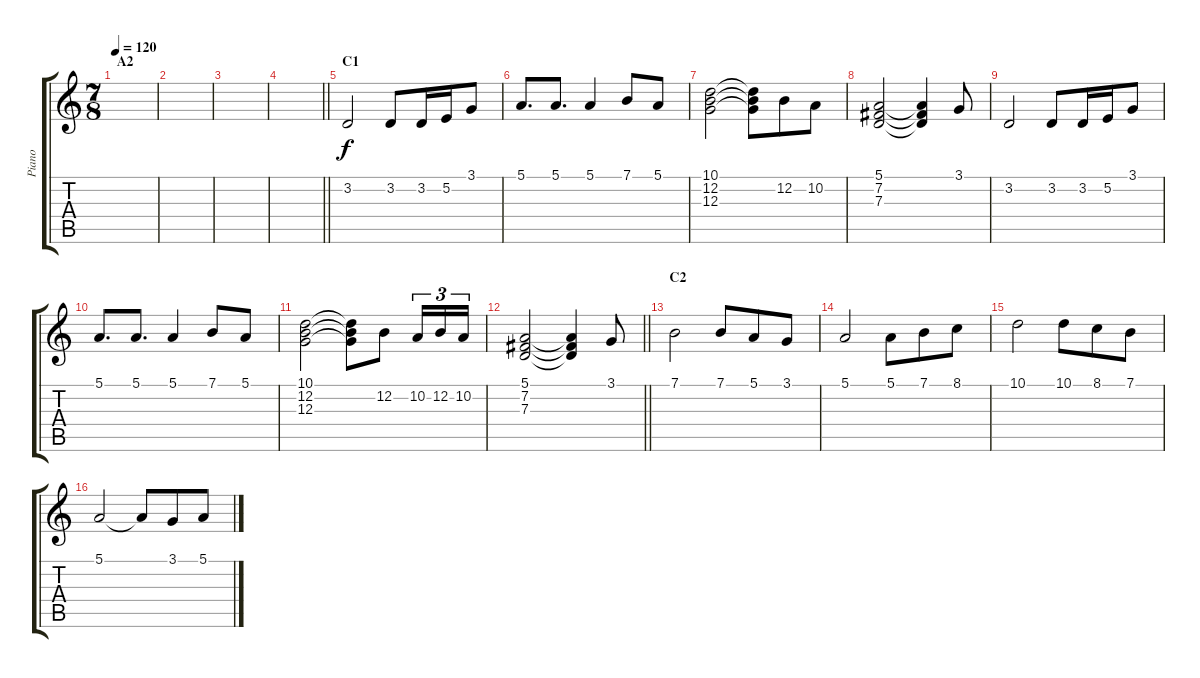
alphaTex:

\track ("Piano" "Piano") {instrument acousticgrandpiano}
\staff {score tabs}
\tuning (E4 B3 G3 D3 A2 E2) {hide}
\ts (7 8)
\section ("" "A2")
\tempo 120
\clef g2
\ks c
|
|
|
\barLineRight lightlight
|
\section ("" "C1")
3.2.2 3.2.8 3.2.16 5.2.16 3.1.8 |
5.1.8{d} 5.1.8{d} 5.1.4 7.1.8 5.1.8 |
(10.1 12.2 12.3).2 (10.1{t} 12.2{t} 12.3{t}).8 12.2.8 10.2.8 |
(5.1 7.2 7.3).2 (5.1{t} 7.2{t} 7.3{t}).4 3.1.8 |
3.2.2 3.2.8 3.2.16 5.2.16 3.1.8 |
5.1.8{d} 5.1.8{d} 5.1.4 7.1.8 5.1.8 |
(10.1 12.2 12.3).2 (10.1{t} 12.2{t} 12.3{t}).8 12.2.8 10.2.16{tu (3 2)} 12.2.16{tu (3 2)} 10.2.16{tu (3 2)} |
\barLineRight lightlight
(5.1 7.2 7.3).2 (5.1{t} 7.2{t} 7.3{t}).4 3.1.8 |
\section ("" "C2")
7.1.2 7.1.8 5.1.8 3.1.8 |
5.1.2 5.1.8 7.1.8 8.1.8 |
10.1.2 10.1.8 8.1.8 7.1.8 |
5.1.2 5.1{t}.8 3.1.8 5.1.8
